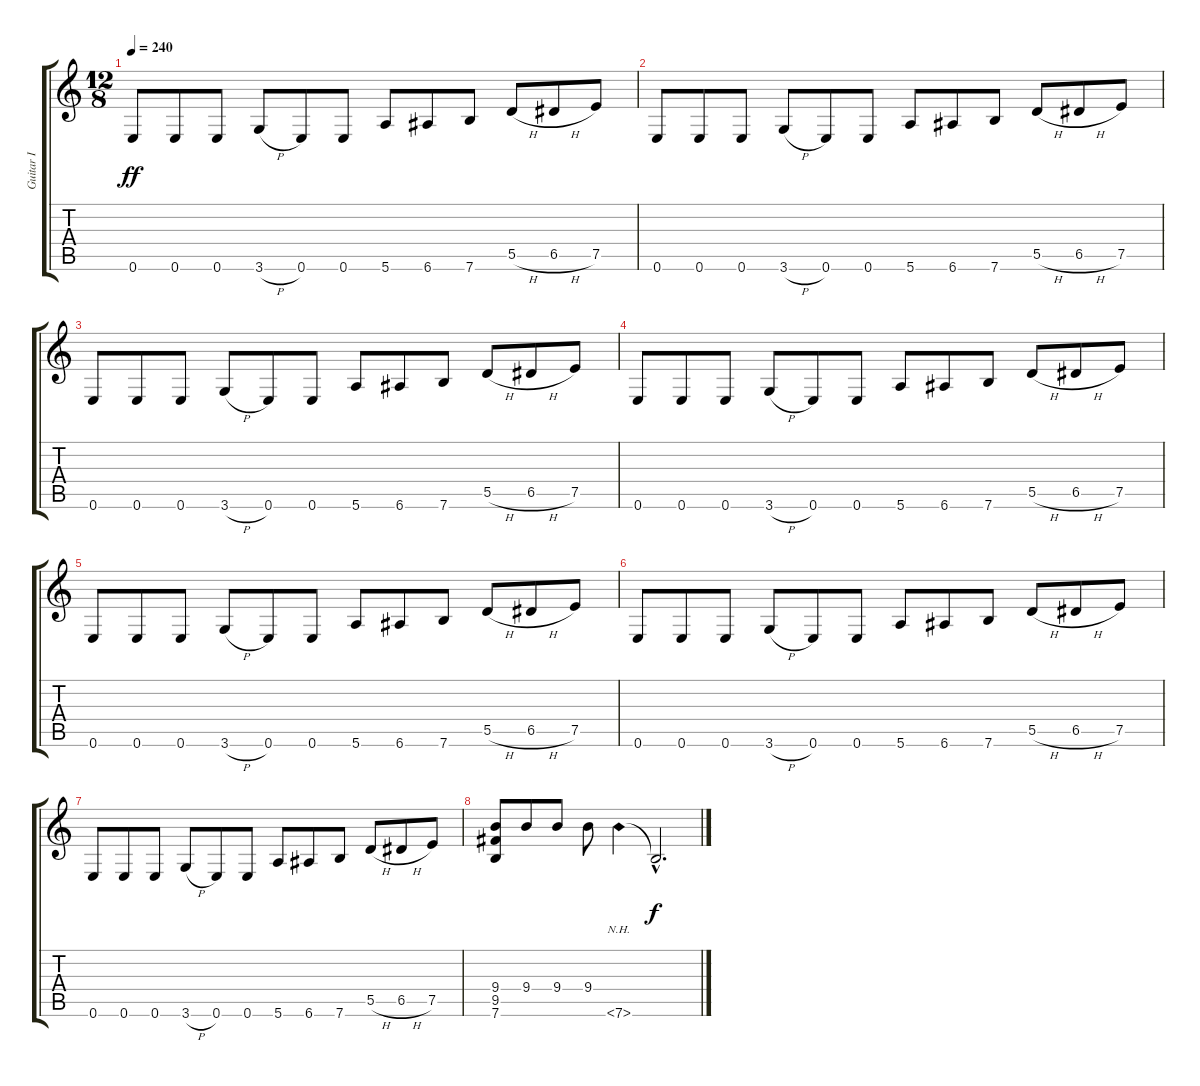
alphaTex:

\track ("Guitar I" "Guitar I") {instrument overdrivenguitar}
\staff {score tabs}
\tuning (E4 B3 G3 D3 A2 E2) {hide}
\ts (12 8)
\tempo 240
\clef g2
\ks c
0.6.8{dy ff} 0.6.8 0.6.8 3.6{h}.8 0.6.8 0.6.8 5.6.8 6.6.8 7.6.8 5.5{h}.8 6.5{h}.8 7.5.8 |
0.6.8 0.6.8 0.6.8 3.6{h}.8 0.6.8 0.6.8 5.6.8 6.6.8 7.6.8 5.5{h}.8 6.5{h}.8 7.5.8 |
0.6.8 0.6.8 0.6.8 3.6{h}.8 0.6.8 0.6.8 5.6.8 6.6.8 7.6.8 5.5{h}.8 6.5{h}.8 7.5.8 |
0.6.8 0.6.8 0.6.8 3.6{h}.8 0.6.8 0.6.8 5.6.8 6.6.8 7.6.8 5.5{h}.8 6.5{h}.8 7.5.8 |
0.6.8 0.6.8 0.6.8 3.6{h}.8 0.6.8 0.6.8 5.6.8 6.6.8 7.6.8 5.5{h}.8 6.5{h}.8 7.5.8 |
0.6.8 0.6.8 0.6.8 3.6{h}.8 0.6.8 0.6.8 5.6.8 6.6.8 7.6.8 5.5{h}.8 6.5{h}.8 7.5.8 |
0.6.8 0.6.8 0.6.8 3.6{h}.8 0.6.8 0.6.8 5.6.8 6.6.8 7.6.8 5.5{h}.8 6.5{h}.8 7.5.8 |
(9.4 9.5 7.6).8 9.4.8 9.4.8 9.4.8 7.6{nh}.4 7.6{hac t}.2{d dy f}
